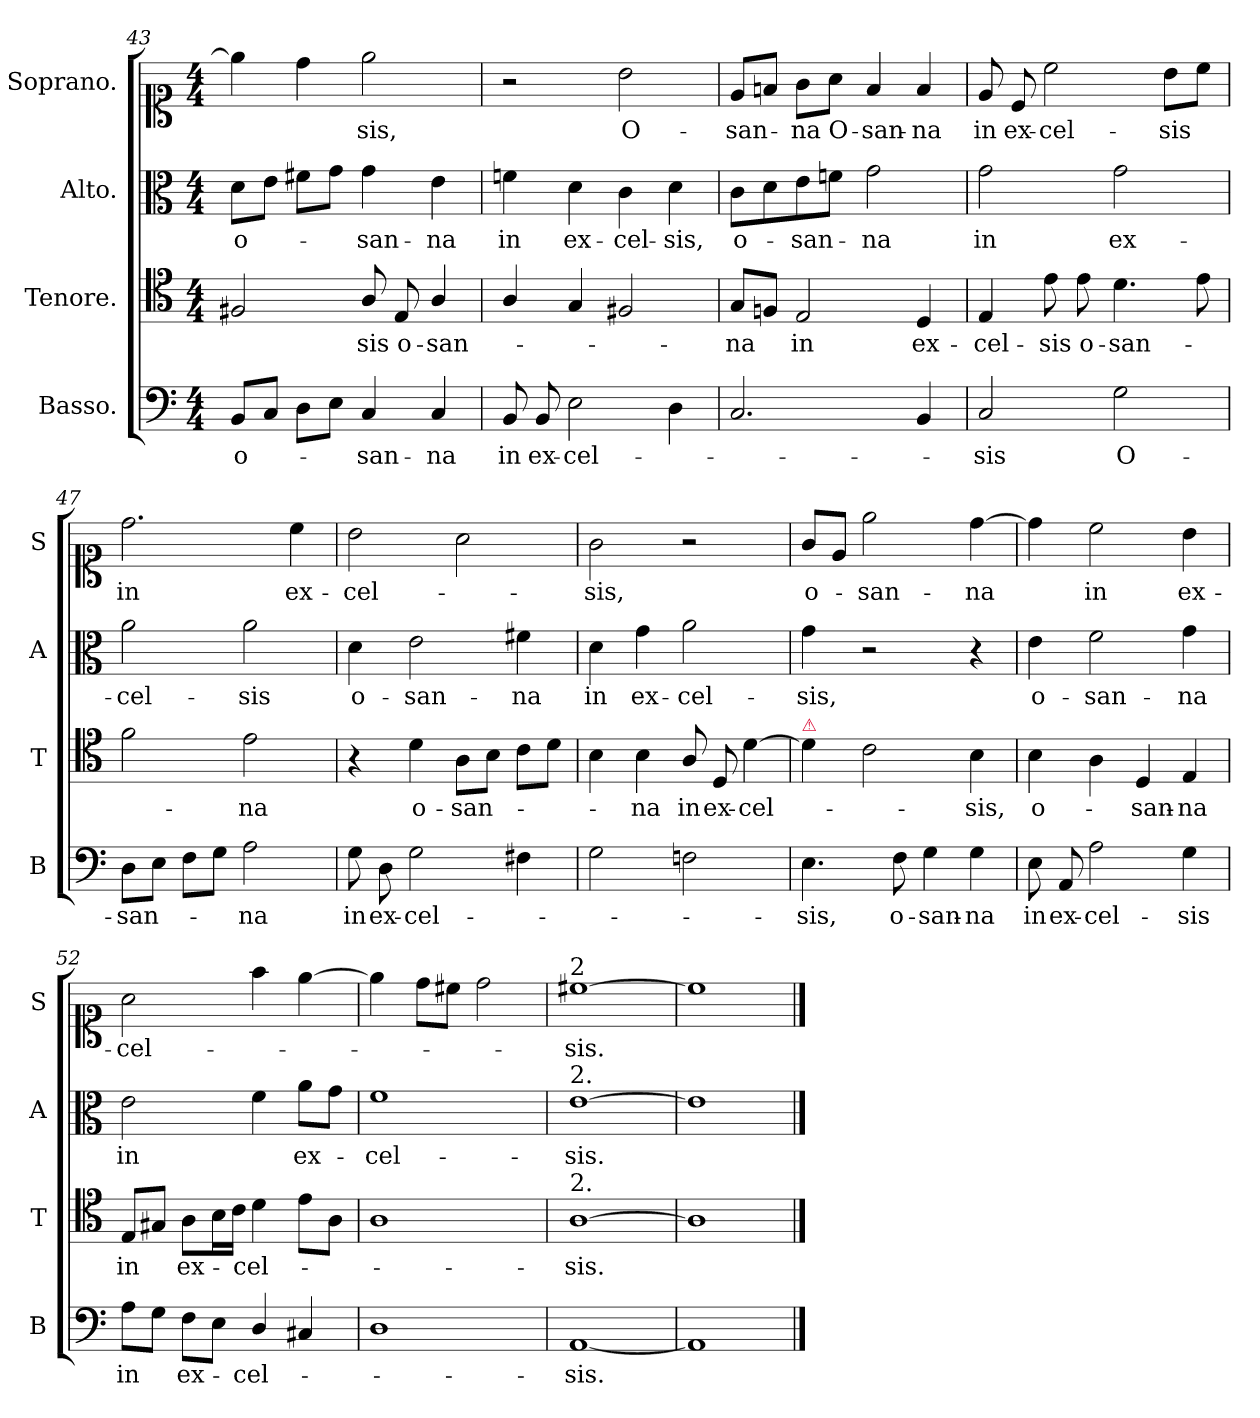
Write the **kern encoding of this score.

**kern	**text	**kern	**text	**kern	**text	**kern	**text
*part4	*part4	*part3	*part3	*part2	*part2	*part1	*part1
*staff4	*staff4	*staff3	*staff3	*staff2	*staff2	*staff1	*staff1
*I"Basso.	*	*I"Tenore.	*	*I"Alto.	*	*I"Soprano.	*
*I'B	*	*I'T	*	*I'A	*	*I'S	*
*clefF4	*	*clefC4	*	*clefC3	*	*clefC1	*
*k[]	*	*k[]	*	*k[]	*	*k[]	*
*a:	*	*a:	*	*a:	*	*a:	*
*M4/4	*	*M4/4	*	*M4/4	*	*M4/4	*
=43	=43	=43	=43	=43	=43	=43	=43
8BB/L	o-	2F#X/	.	8d\L	o-	4ee\]	.
8C/J	.	.	.	8e\J	.	.	.
8D\L	.	.	.	8f#X\L	.	4dd\	.
8E\J	.	.	.	8g\J	.	.	.
4C/	-san-	8A/	-sis	4g\	-san-	2ee\	-sis,
.	.	8E/	o-	.	.	.	.
4C/	-na	4A/	-san-	4e\	-na	.	.
=44	=44	=44	=44	=44	=44	=44	=44
8BB/	in	4A/	.	4fn\	in	2r	.
8BB/	ex-	.	.	.	.	.	.
2E\	-cel-	4G/	.	4d\	ex-	.	.
.	.	2F#X/	.	4c\	-cel-	2b\	O-
4D\	.	.	.	4d\	-sis,	.	.
=45	=45	=45	=45	=45	=45	=45	=45
2.C/	.	8G/L	-na	8c\L	o-	8e/L	-san-
.	.	8Fn/J	.	8d\	.	8fn/J	.
.	.	2E/	in	8e\	-san-	8g\L	-na
.	.	.	.	8fn\J	.	8a\J	O-
.	.	.	.	2g\	-na	4f/	-san-
4BB/	.	4D/	ex-	.	.	4f/	-na
=46	=46	=46	=46	=46	=46	=46	=46
2C/	-sis	4E/	-cel-	2g\	in	8e/	in
.	.	.	.	.	.	8c/	ex-
.	.	8e\	-sis	.	.	2cc\	-cel-
.	.	8e\	o-	.	.	.	.
2G\	O-	4.d\	-san-	2g\	ex-	.	.
.	.	.	.	.	.	8b\L	-sis
.	.	8e\	.	.	.	8cc\J	.
=47	=47	=47	=47	=47	=47	=47	=47
8D\L	-san-	2f\	.	2a\	-cel-	2.dd\	in
8E\J	.	.	.	.	.	.	.
8F\L	.	.	.	.	.	.	.
8G\J	.	.	.	.	.	.	.
2A\	-na	2e\	-na	2a\	-sis	.	.
.	.	.	.	.	.	4cc\	ex-
=48	=48	=48	=48	=48	=48	=48	=48
8G\	in	4r	.	4d\	o-	2b\	-cel-
8D\	ex-	.	.	.	.	.	.
2G\	-cel-	4d\	o-	2e\	-san-	.	.
.	.	8A\L	-san-	.	.	2a\	.
.	.	8B\J	.	.	.	.	.
4F#X\	.	8c\L	.	4f#X\	-na	.	.
.	.	8d\J	.	.	.	.	.
=49	=49	=49	=49	=49	=49	=49	=49
2G\	.	4B\	.	4d\	in	2g\	-sis,
.	.	4B\	-na	4g\	ex-	.	.
2Fn\	.	8A/	in	2a\	-cel-	2r	.
.	.	8D/	ex-	.	.	.	.
.	.	[4d\	-cel-	.	.	.	.
=50	=50	=50	=50	=50	=50	=50	=50
!	!	!LO:TX:a:color=crimson:t=⚠	!	!	!	!	!
4.E\	sis,	4d\]	.	4g\	-sis,	8g/L	o-
.	.	.	.	.	.	8e/J	.
.	.	2c\	.	2r	.	2ee\	-san-
8F\	o-	.	.	.	.	.	.
4G\	-san-	.	.	.	.	.	.
4G\	-na	4B\	-sis,	4r	.	[4dd\	-na
=51	=51	=51	=51	=51	=51	=51	=51
8E\	in	4B\	o-	4e\	o-	4dd\]	.
8AA/	ex-	.	.	.	.	.	.
2A\	-cel-	4A\	.	2f\	-san-	2cc\	in
.	.	4D/	-san-	.	.	.	.
4G\	-sis	4E/	-na	4g\	-na	4b\	ex-
=52	=52	=52	=52	=52	=52	=52	=52
8A\L	in	8E/L	in	2e\	in	2a\	-cel-
8G\J	.	8G#X/J	.	.	.	.	.
8F\L	ex-	8A\L	ex-	.	.	.	.
8E\J	.	16B\L	.	.	.	.	.
.	.	16c\JJ	.	.	.	.	.
4D/	-cel-	4d\	-cel-	4f\	.	4ff\	.
4C#X/	.	8e\L	.	8a\L	ex-	[4ee\	.
.	.	8A\J	.	8g\J	.	.	.
=53	=53	=53	=53	=53	=53	=53	=53
1D	.	1A	.	1f	-cel-	4ee\]	.
.	.	.	.	.	.	8dd\L	.
.	.	.	.	.	.	8cc#X\J	.
.	.	.	.	.	.	2dd\	.
=54	=54	=54	=54	=54	=54	=54	=54
!	!	!	!	!	!	!LO:TX:a:t=2	!
!	!	!	!	!LO:TX:a:t=2.	!	!	!
!	!	!LO:TX:a:t=2.	!	!	!	!	!
[1AA	-sis.	[1A	sis.	[1e	-sis.	[1cc#X	-sis.
=55	=55	=55	=55	=55	=55	=55	=55
1AA]	.	1A]	.	1e]	.	1cc#]	.
==	==	==	==	==	==	==	==
*-	*-	*-	*-	*-	*-	*-	*-
